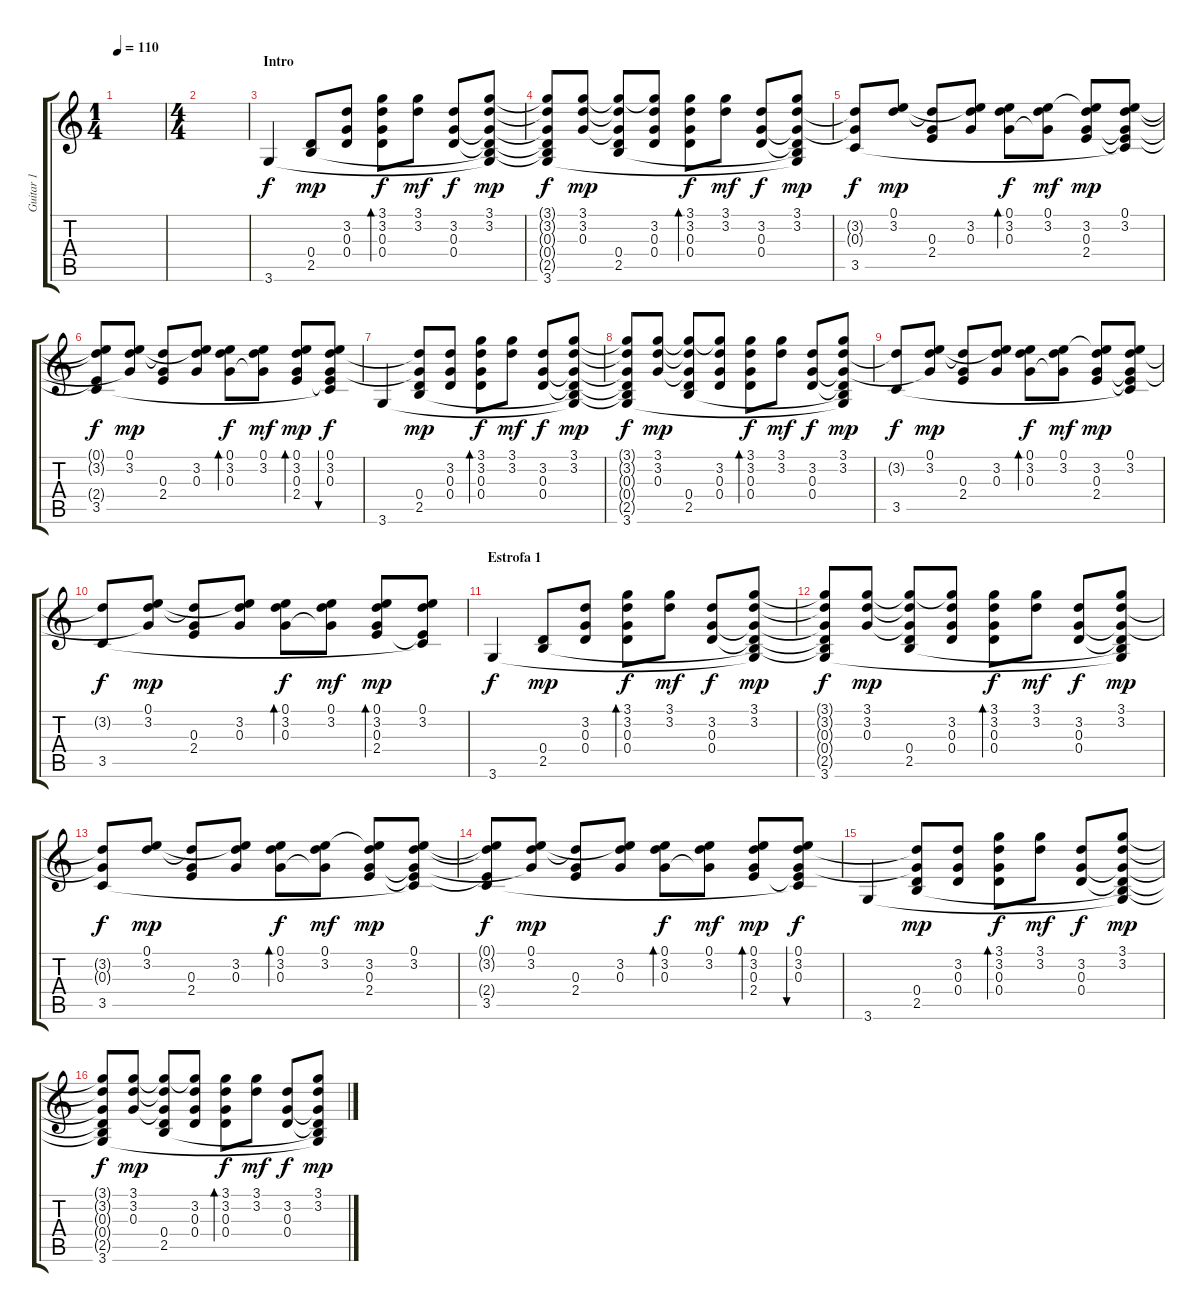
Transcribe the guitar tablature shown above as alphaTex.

\track ("Guitar 1" "Guitar 1") {instrument electricguitarjazz}
\staff {score tabs}
\tuning (E4 B3 G3 D3 A2 E2) {hide}
\ts (1 4)
\tempo 110
\clef g2
\ks c
|
\ts (4 4)
|
\section ("" "Intro")
3.6.4 (0.4 2.5).8{dy mp} (3.2 0.3 0.4).8 (3.1 3.2 0.3 0.4).8{bd 60 dy f} (3.1 3.2).8{dy mf} (3.2 0.3 0.4).8{dy f} (3.1 3.2 0.3{t} 0.4{t} 2.5{t} 3.6{t}).8{dy mp} |
(3.1{t} 3.2{t} 0.3{t} 0.4{t} 2.5{t} 3.6).8{dy f} (3.1 3.2 0.3).8{dy mp} (3.1{t} 3.2{t} 0.3{t} 0.4 2.5).8 (3.1{t} 3.2 0.3 0.4).8 (3.1 3.2 0.3 0.4).8{bd 60 dy f} (3.1 3.2).8{dy mf} (3.2 0.3 0.4).8{dy f} (3.1 3.2 0.3{t} 0.4{t} 2.5{t} 3.6{t}).8{dy mp} |
(3.2{t} 0.3{t} 3.5).8{dy f} (0.1 3.2).8{dy mp} (3.2{t} 0.3 2.4).8 (0.1{t} 3.2 0.3).8 (0.1 3.2 0.3).8{bd 60 dy f} (0.1 3.2 0.3{t}).8{dy mf} (0.1{t} 3.2 0.3 2.4).8{dy mp} (0.1 3.2 0.3{t} 2.4{t} 3.5{t}).8 |
(0.1{t} 3.2{t} 2.4{t} 3.5).8{dy f} (0.1 3.2 0.3{t}).8{dy mp} (3.2{t} 0.3 2.4).8 (0.1{t} 3.2 0.3).8 (0.1 3.2 0.3).8{bd 60 dy f} (0.1 3.2 0.3{t}).8{dy mf} (0.1 3.2 0.3 2.4).8{bd 60 dy mp} (0.1 3.2 0.3 2.4{t} 3.5{t}).8{bu 60 dy f} |
3.6.4 (3.2{t} 0.3{t} 0.4 2.5).8{dy mp} (3.2 0.3 0.4).8 (3.1 3.2 0.3 0.4).8{bd 60 dy f} (3.1 3.2).8{dy mf} (3.2 0.3 0.4).8{dy f} (3.1 3.2 0.3{t} 0.4{t} 2.5{t} 3.6{t}).8{dy mp} |
(3.1{t} 3.2{t} 0.3{t} 0.4{t} 2.5{t} 3.6).8{dy f} (3.1 3.2 0.3).8{dy mp} (3.1{t} 3.2{t} 0.3{t} 0.4 2.5).8 (3.1{t} 3.2 0.3 0.4).8 (3.1 3.2 0.3 0.4).8{bd 60 dy f} (3.1 3.2).8{dy mf} (3.2 0.3 0.4).8{dy f} (3.1 3.2 0.3{t} 0.4{t} 2.5{t} 3.6{t}).8{dy mp} |
(3.2{t} 3.5).8{dy f} (0.1 3.2 0.3{t}).8{dy mp} (3.2{t} 0.3 2.4).8 (0.1{t} 3.2 0.3).8 (0.1 3.2 0.3).8{bd 60 dy f} (0.1 3.2 0.3{t}).8{dy mf} (0.1{t} 3.2 0.3 2.4).8{dy mp} (0.1 3.2 0.3{t} 2.4{t} 3.5{t}).8 |
(3.2{t} 3.5).8{dy f} (0.1 3.2 0.3{t}).8{dy mp} (3.2{t} 0.3 2.4).8 (0.1{t} 3.2 0.3).8 (0.1 3.2 0.3).8{bd 60 dy f} (0.1 3.2 0.3{t}).8{dy mf} (0.1 3.2 0.3 2.4).8{bd 60 dy mp} (0.1 3.2 2.4{t} 3.5{t}).8 |
\section ("" "Estrofa 1")
3.6.4{dy f} (0.4 2.5).8{dy mp} (3.2 0.3 0.4).8 (3.1 3.2 0.3 0.4).8{bd 60 dy f} (3.1 3.2).8{dy mf} (3.2 0.3 0.4).8{dy f} (3.1 3.2 0.3{t} 0.4{t} 2.5{t} 3.6{t}).8{dy mp} |
(3.1{t} 3.2{t} 0.3{t} 0.4{t} 2.5{t} 3.6).8{dy f} (3.1 3.2 0.3).8{dy mp} (3.1{t} 3.2{t} 0.3{t} 0.4 2.5).8 (3.1{t} 3.2 0.3 0.4).8 (3.1 3.2 0.3 0.4).8{bd 60 dy f} (3.1 3.2).8{dy mf} (3.2 0.3 0.4).8{dy f} (3.1 3.2 0.3{t} 0.4{t} 2.5{t} 3.6{t}).8{dy mp} |
(3.2{t} 0.3{t} 3.5).8{dy f} (0.1 3.2).8{dy mp} (3.2{t} 0.3 2.4).8 (0.1{t} 3.2 0.3).8 (0.1 3.2 0.3).8{bd 60 dy f} (0.1 3.2 0.3{t}).8{dy mf} (0.1{t} 3.2 0.3 2.4).8{dy mp} (0.1 3.2 0.3{t} 2.4{t} 3.5{t}).8 |
(0.1{t} 3.2{t} 2.4{t} 3.5).8{dy f} (0.1 3.2 0.3{t}).8{dy mp} (3.2{t} 0.3 2.4).8 (0.1{t} 3.2 0.3).8 (0.1 3.2 0.3).8{bd 60 dy f} (0.1 3.2 0.3{t}).8{dy mf} (0.1 3.2 0.3 2.4).8{bd 60 dy mp} (0.1 3.2 0.3 2.4{t} 3.5{t}).8{bu 60 dy f} |
3.6.4 (3.2{t} 0.3{t} 0.4 2.5).8{dy mp} (3.2 0.3 0.4).8 (3.1 3.2 0.3 0.4).8{bd 60 dy f} (3.1 3.2).8{dy mf} (3.2 0.3 0.4).8{dy f} (3.1 3.2 0.3{t} 0.4{t} 2.5{t} 3.6{t}).8{dy mp} |
(3.1{t} 3.2{t} 0.3{t} 0.4{t} 2.5{t} 3.6).8{dy f} (3.1 3.2 0.3).8{dy mp} (3.1{t} 3.2{t} 0.3{t} 0.4 2.5).8 (3.1{t} 3.2 0.3 0.4).8 (3.1 3.2 0.3 0.4).8{bd 60 dy f} (3.1 3.2).8{dy mf} (3.2 0.3 0.4).8{dy f} (3.1 3.2 0.3{t} 0.4{t} 2.5{t} 3.6{t}).8{dy mp}
